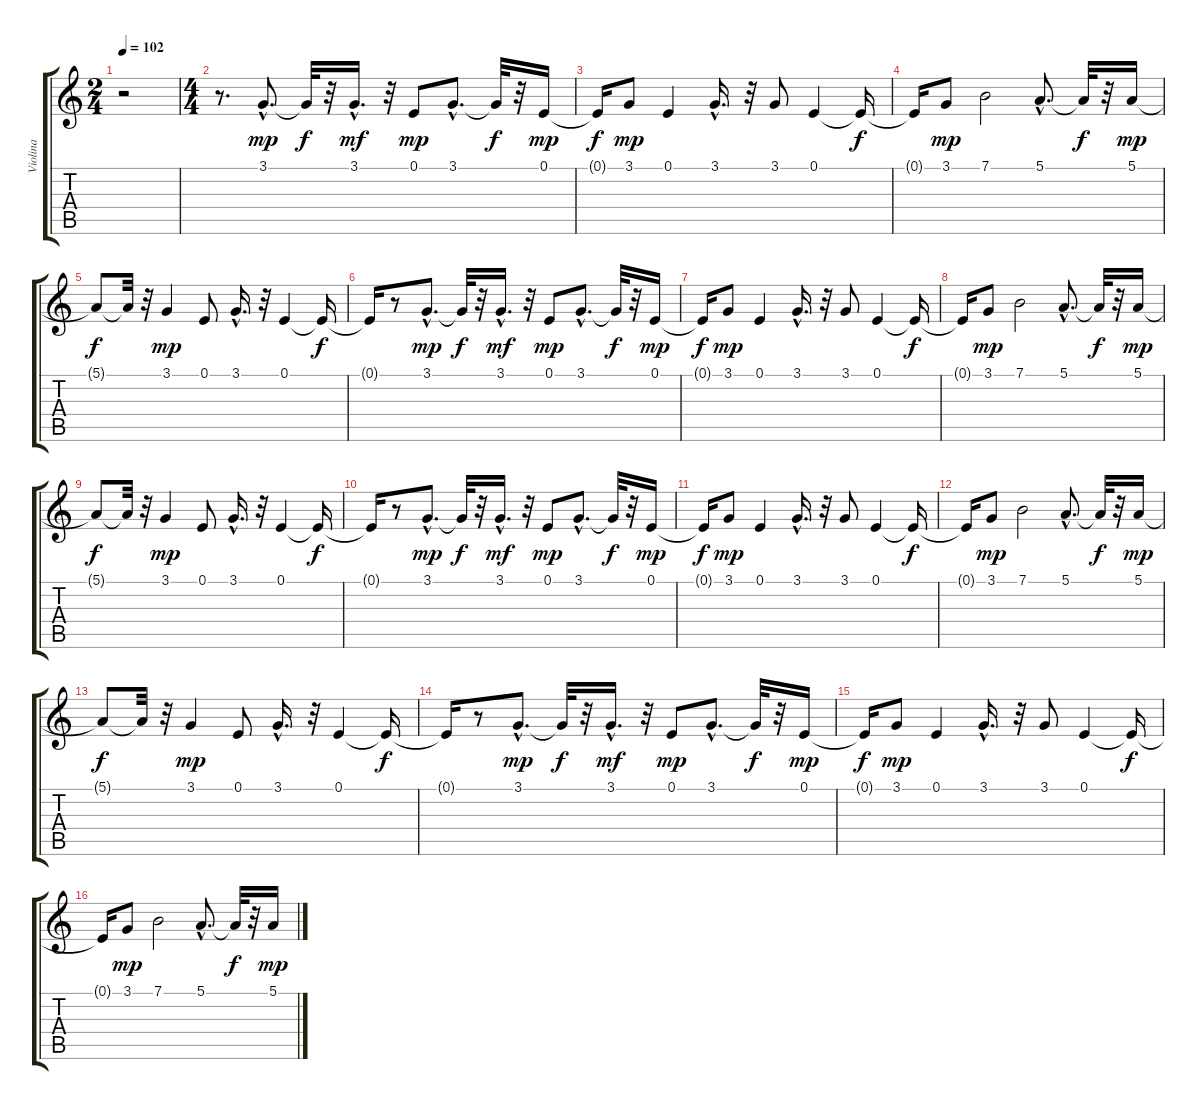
\track ("Violina" "Violina") {instrument violin}
\staff {score tabs}
\tuning (E4 B3 G3 D3 A2 E2) {hide}
\ts (2 4)
\tempo 102
\clef g2
\ks c
r.2{dy f} |
\ts (4 4)
r.8{d} 3.1{hac}.8{d dy mp} 3.1{t}.32{dy f} r.32 3.1{hac}.16{d dy mf} r.32 0.1.8{dy mp} 3.1{hac}.8{d} 3.1{t}.32{dy f} r.32 0.1.16{dy mp} |
0.1{t}.16{dy f} 3.1.8{dy mp} 0.1.4 3.1{hac}.16{d} r.32 3.1.8 0.1.4 0.1{t}.16{dy f} |
0.1{t}.16 3.1.8{dy mp} 7.1.2 5.1{hac}.8{d} 5.1{t}.32{dy f} r.32 5.1.16{dy mp} |
5.1{t}.8{dy f} 5.1{t}.32 r.32 3.1.4{dy mp} 0.1.8 3.1{hac}.16{d} r.32 0.1.4 0.1{t}.16{dy f} |
0.1{t}.16 r.8 3.1{hac}.8{d dy mp} 3.1{t}.32{dy f} r.32 3.1{hac}.16{d dy mf} r.32 0.1.8{dy mp} 3.1{hac}.8{d} 3.1{t}.32{dy f} r.32 0.1.16{dy mp} |
0.1{t}.16{dy f} 3.1.8{dy mp} 0.1.4 3.1{hac}.16{d} r.32 3.1.8 0.1.4 0.1{t}.16{dy f} |
0.1{t}.16 3.1.8{dy mp} 7.1.2 5.1{hac}.8{d} 5.1{t}.32{dy f} r.32 5.1.16{dy mp} |
5.1{t}.8{dy f} 5.1{t}.32 r.32 3.1.4{dy mp} 0.1.8 3.1{hac}.16{d} r.32 0.1.4 0.1{t}.16{dy f} |
0.1{t}.16 r.8 3.1{hac}.8{d dy mp} 3.1{t}.32{dy f} r.32 3.1{hac}.16{d dy mf} r.32 0.1.8{dy mp} 3.1{hac}.8{d} 3.1{t}.32{dy f} r.32 0.1.16{dy mp} |
0.1{t}.16{dy f} 3.1.8{dy mp} 0.1.4 3.1{hac}.16{d} r.32 3.1.8 0.1.4 0.1{t}.16{dy f} |
0.1{t}.16 3.1.8{dy mp} 7.1.2 5.1{hac}.8{d} 5.1{t}.32{dy f} r.32 5.1.16{dy mp} |
5.1{t}.8{dy f} 5.1{t}.32 r.32 3.1.4{dy mp} 0.1.8 3.1{hac}.16{d} r.32 0.1.4 0.1{t}.16{dy f} |
0.1{t}.16 r.8 3.1{hac}.8{d dy mp} 3.1{t}.32{dy f} r.32 3.1{hac}.16{d dy mf} r.32 0.1.8{dy mp} 3.1{hac}.8{d} 3.1{t}.32{dy f} r.32 0.1.16{dy mp} |
0.1{t}.16{dy f} 3.1.8{dy mp} 0.1.4 3.1{hac}.16{d} r.32 3.1.8 0.1.4 0.1{t}.16{dy f} |
0.1{t}.16 3.1.8{dy mp} 7.1.2 5.1{hac}.8{d} 5.1{t}.32{dy f} r.32 5.1.16{dy mp}
